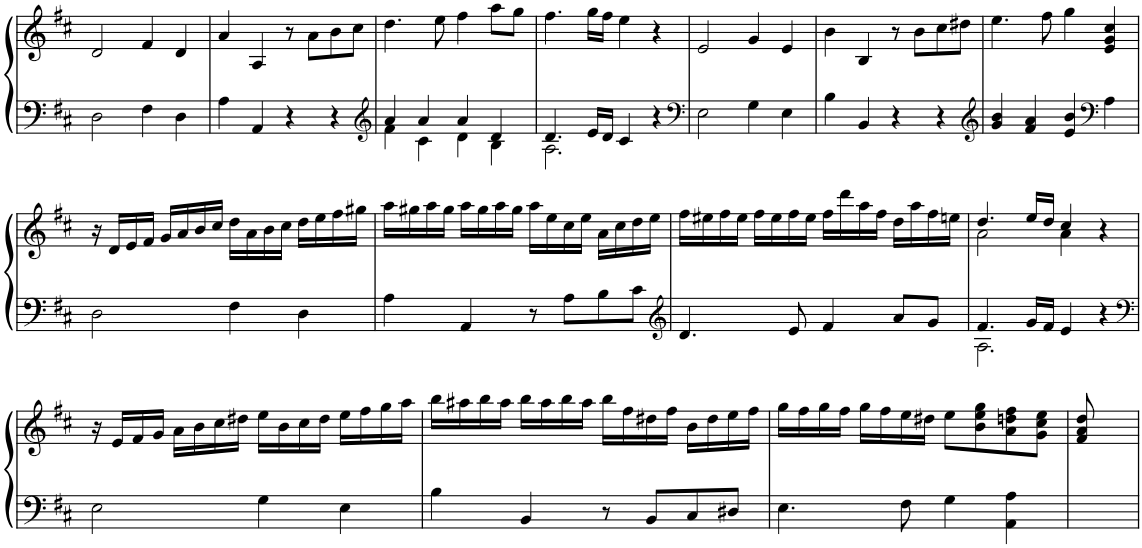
**kern	**kern
*part1	*part1
*staff2	*staff1
*I"Klavier	*
!!LO:PB:g=z
*clefF4	*clefG2
*k[f#c#]	*k[f#c#]
*M4/4	*M4/4
*met(c)	*met(c)
=21	=21
2D\	2d/
4F#\	4f#/
4D\	4d/
=22	=22
4A\	4a/
4AA/	4A/
4r	8r
.	8a\L
4r	8b\
.	8cc#\J
=23	=23
*clefG2	*
*^	*
4a/	4f#\	4.dd\
4a/	4c#\	.
.	.	8ee\
4a/	4d\	4ff#\
4d/	4B\	8aa\L
.	.	8gg\J
=24	=24	=24
4.d/	2.A\	4.ff#\
16e/LL	.	16gg\LL
16d/JJ	.	16ff#\JJ
4c#/	.	4ee\
4r	4ryy	4r
*v	*v	*
=25	=25
*clefF4	*
2E\	2e/
4G\	4g/
4E\	4e/
=26	=26
4B\	4b\
4BB/	4B/
4r	8r
.	8b\L
4r	8cc#\
.	8dd#X\J
=27	=27
*clefG2	*
4g/ 4b/	4.ee\
4f#/ 4a/	.
.	8ff#\
4e/ 4b/	4gg\
*clefF4	*
4A\	4e/ 4g/ 4cc#/
!!LO:LB:g=z
=28	=28
2D\	16r
.	16d/LL
.	16e/
.	16f#/JJ
.	16g/LL
.	16a/
.	16b/
.	16cc#/JJ
4F#\	16dd\LL
.	16a\
.	16b\
.	16cc#\JJ
4D\	16dd\LL
.	16ee\
.	16ff#\
.	16gg#X\JJ
=29	=29
4A\	16aa\LL
.	16gg#X\
.	16aa\
.	16gg#\JJ
4AA/	16aa\LL
.	16gg#\
.	16aa\
.	16gg#\JJ
8r	16aa\LL
.	16ee\
8A\L	16cc#\
.	16ee\JJ
8B\	16a\LL
.	16cc#\
8c#\J	16dd\
.	16ee\JJ
=30	=30
*clefG2	*
4.d/	16ff#\LL
.	16ee#X\
.	16ff#\
.	16ee#\JJ
.	16ff#\LL
.	16ee#\
8e/	16ff#\
.	16ee#\JJ
4f#/	16ff#\LL
.	16ddd\
.	16aa\
.	16ff#\JJ
8a/L	16dd\LL
.	16aa\
8g/J	16ff#\
.	16een\JJ
=31	=31
*^	*^
4.f#/	2.A\	4.dd/	2a\
16g/LL	.	16ee/LL	.
16f#/JJ	.	16dd/JJ	.
4e/	.	4cc#/	4a\
4r	4ryy	4r	4ryy
*	*	*v	*v
!!LO:LB:g=z
=32	=32	=32
*clefF4	*	*
2E\	1ryy	16r
.	.	16e/LL
.	.	16f#/
.	.	16g/JJ
.	.	16a\LL
.	.	16b\
.	.	16cc#\
.	.	16dd#X\JJ
4G\	.	16ee\LL
.	.	16b\
.	.	16cc#\
.	.	16dd#\JJ
4E\	.	16ee\LL
.	.	16ff#\
.	.	16gg\
.	.	16aa\JJ
*v	*v	*
=33	=33
4B\	16bb\LL
.	16aa#X\
.	16bb\
.	16aa#\JJ
4BB/	16bb\LL
.	16aa#\
.	16bb\
.	16aa#\JJ
8r	16bb\LL
.	16ff#\
8BB/L	16dd#X\
.	16ff#\JJ
8C#/	16b\LL
.	16dd#\
8D#X/J	16ee\
.	16ff#\JJ
=34	=34
4.E\	16gg\LL
.	16ff#\
.	16gg\
.	16ff#\JJ
.	16gg\LL
.	16ff#\
8F#\	16ee\
.	16dd#X\JJ
4G\	8ee\L
.	8b\ 8ee\ 8gg\
4AA\ 4A\	8a\ 8ddn\ 8ff#\
.	8g\ 8cc#\ 8ee\J
=35	=35
4ryy	8f#/ 8a/ 8dd/
.	8ryy
=	=
*-	*-
